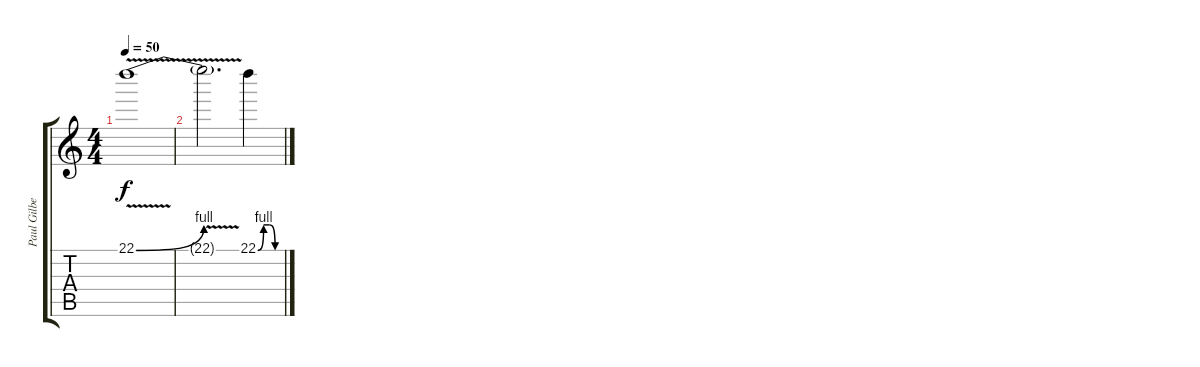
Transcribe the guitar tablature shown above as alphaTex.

\track ("Paul Gilbert" "Paul Gilbe") {mute instrument overdrivenguitar}
\staff {score tabs}
\tuning (E4 B3 G3 D3 A2 E2) {hide}
\ts (4 4)
\tempo 50
\clef g2
\ks c
22.1{be (bend 0 0 60 4) v}.1{dy f} |
22.1{v t}.2{d} 22.1{be (custom 0 0 15 4 30 4 45 0 60 0)}.4
